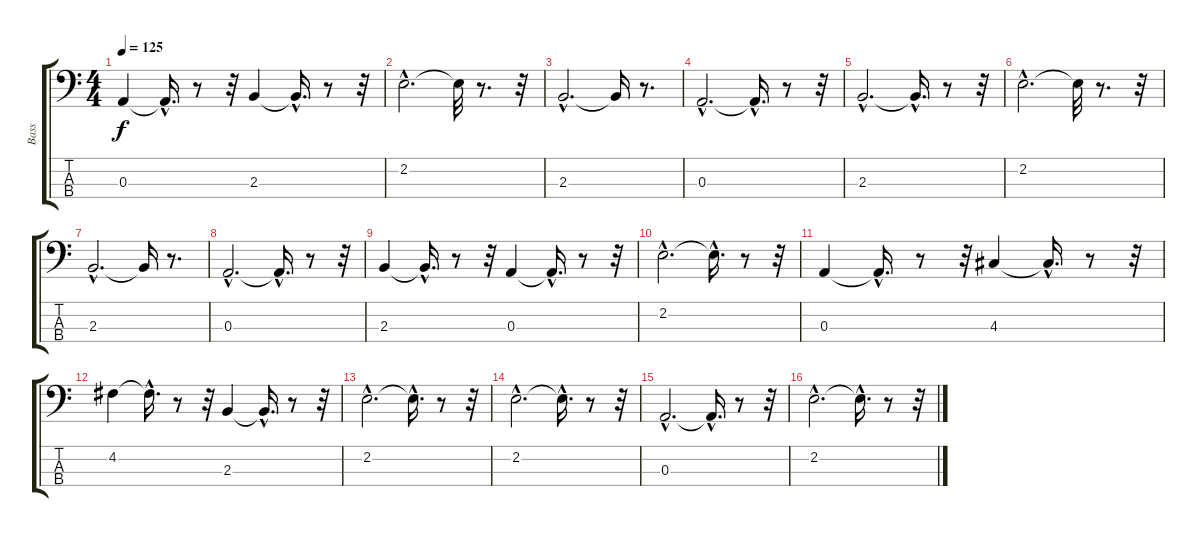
\track ("Bass" "Bass") {instrument electricbassfinger}
\staff {score tabs}
\tuning (G2 D2 A1 E1) {hide}
\ts (4 4)
\tempo 125
\clef f4
\ks c
0.3.4{dy f} 0.3{hac t}.16{d} r.8 r.32 2.3.4 2.3{hac t}.16{d} r.8 r.32 |
2.2{hac}.2{d} 2.2{t}.32 r.8{d} r.32 |
2.3{hac}.2{d} 2.3{t}.16 r.8{d} |
0.3{hac}.2{d} 0.3{hac t}.16{d} r.8 r.32 |
2.3{hac}.2{d} 2.3{hac t}.16{d} r.8 r.32 |
2.2{hac}.2{d} 2.2{t}.32 r.8{d} r.32 |
2.3{hac}.2{d} 2.3{t}.16 r.8{d} |
0.3{hac}.2{d} 0.3{hac t}.16{d} r.8 r.32 |
2.3.4 2.3{hac t}.16{d} r.8 r.32 0.3.4 0.3{hac t}.16{d} r.8 r.32 |
2.2{hac}.2{d} 2.2{hac t}.16{d} r.8 r.32 |
0.3.4 0.3{hac t}.16{d} r.8 r.32 4.3.4 4.3{hac t}.16{d} r.8 r.32 |
4.2.4 4.2{hac t}.16{d} r.8 r.32 2.3.4 2.3{hac t}.16{d} r.8 r.32 |
2.2{hac}.2{d} 2.2{hac t}.16{d} r.8 r.32 |
2.2{hac}.2{d} 2.2{hac t}.16{d} r.8 r.32 |
0.3{hac}.2{d} 0.3{hac t}.16{d} r.8 r.32 |
2.2{hac}.2{d} 2.2{hac t}.16{d} r.8 r.32
